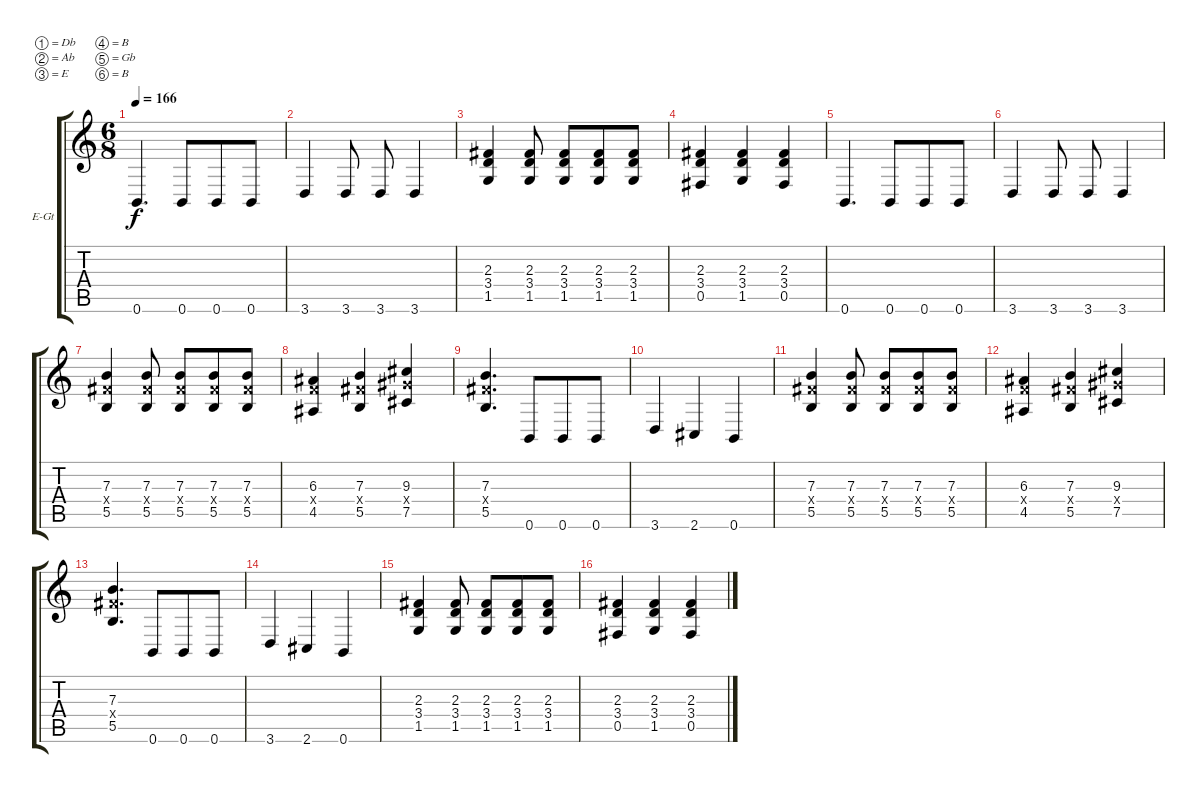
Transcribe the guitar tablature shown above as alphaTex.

\bracketExtendMode groupsimilarinstruments
\firstSystemTrackNameOrientation horizontal
\otherSystemsTrackNameOrientation horizontal
\track ("Right guitar" "E-Gt") {instrument overdrivenguitar}
\staff {score tabs}
\tuning (Db4 Ab3 E3 B2 Gb2 B1)
\ts (6 8)
\tempo 166
\clef g2
\ks c
0.6.4{d dy f} 0.6.8 0.6.8 0.6.8 |
3.6.4 3.6.8 3.6.8 3.6.4 |
(2.3 3.4 1.5).4 (2.3 3.4 1.5).8 (2.3 3.4 1.5).8 (1.5 3.4 2.3).8 (1.5 3.4 2.3).8 |
(2.3 3.4 0.5).4 (2.3 3.4 1.5).4 (2.3 3.4 0.5).4 |
0.6.4{d} 0.6.8 0.6.8 0.6.8 |
3.6.4 3.6.8 3.6.8 3.6.4 |
(5.5 7.3 7.4{x}).4 (5.5 7.3 7.4{x}).8 (5.5 7.3 7.4{x}).8 (5.5 7.3 7.4{x}).8 (5.5 7.3 7.4{x}).8 |
(4.5 6.3 6.4{x}).4 (5.5 7.3 7.4{x}).4 (7.5 9.3 9.4{x}).4 |
(5.5 7.3 7.4{x}).4{d} 0.6.8 0.6.8 0.6.8 |
3.6.4 2.6.4 0.6.4 |
(5.5 7.3 7.4{x}).4 (5.5 7.3 7.4{x}).8 (5.5 7.3 7.4{x}).8 (5.5 7.3 7.4{x}).8 (5.5 7.3 7.4{x}).8 |
(4.5 6.3 6.4{x}).4 (5.5 7.3 7.4{x}).4 (7.5 9.3 9.4{x}).4 |
(5.5 7.3 7.4{x}).4{d} 0.6.8 0.6.8 0.6.8 |
3.6.4 2.6.4 0.6.4 |
(2.3 3.4 1.5).4 (2.3 3.4 1.5).8 (2.3 3.4 1.5).8 (1.5 3.4 2.3).8 (1.5 3.4 2.3).8 |
(2.3 3.4 0.5).4 (2.3 3.4 1.5).4 (2.3 3.4 0.5).4
